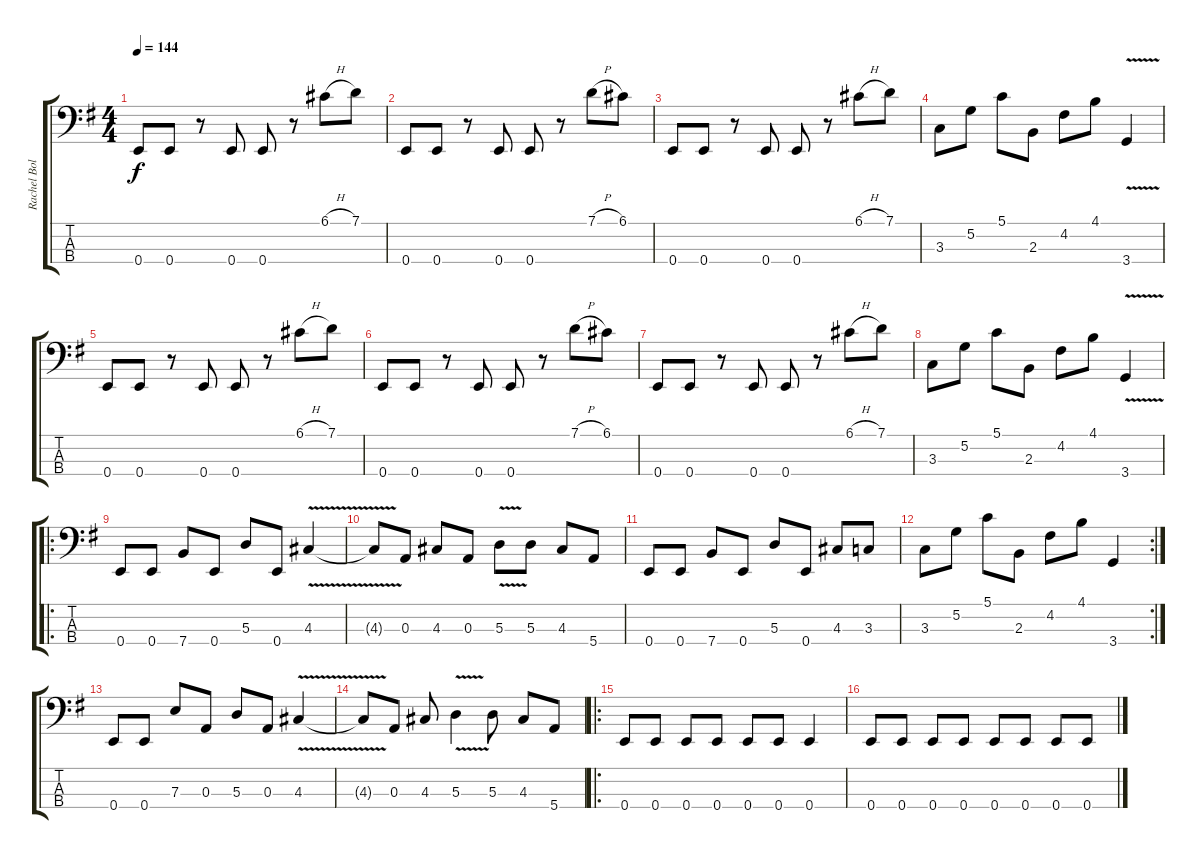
\track ("Rachel Bolan" "Rachel Bol") {instrument electricbassfinger}
\staff {score tabs}
\tuning (G2 D2 A1 E1) {hide}
\ts (4 4)
\tempo 144
\clef f4
\ks g
0.4.8{dy f instrument electricbassfinger} 0.4.8 r.8 0.4.8 0.4.8 r.8 6.1{h}.8 7.1.8 |
0.4.8 0.4.8 r.8 0.4.8 0.4.8 r.8 7.1{h}.8 6.1.8 |
0.4.8 0.4.8 r.8 0.4.8 0.4.8 r.8 6.1{h}.8 7.1.8 |
3.3.8 5.2.8 5.1.8 2.3.8 4.2.8 4.1.8 3.4{v}.4 |
0.4.8 0.4.8 r.8 0.4.8 0.4.8 r.8 6.1{h}.8 7.1.8 |
0.4.8 0.4.8 r.8 0.4.8 0.4.8 r.8 7.1{h}.8 6.1.8 |
0.4.8 0.4.8 r.8 0.4.8 0.4.8 r.8 6.1{h}.8 7.1.8 |
3.3.8 5.2.8 5.1.8 2.3.8 4.2.8 4.1.8 3.4{v}.4 |
\ro
0.4.8 0.4.8 7.4.8 0.4.8 5.3.8 0.4.8 4.3{v}.4 |
4.3{t}.8 0.3.8 4.3.8 0.3.8 5.3{v}.8 5.3.8 4.3.8 5.4.8 |
0.4.8 0.4.8 7.4.8 0.4.8 5.3.8 0.4.8 4.3.8 3.3.8 |
\rc 2
3.3.8 5.2.8 5.1.8 2.3.8 4.2.8 4.1.8 3.4.4 |
0.4.8 0.4.8 7.3.8 0.3.8 5.3.8 0.3.8 4.3{v}.4 |
4.3{t}.8 0.3.8 4.3.8 5.3{v}.4 5.3.8 4.3.8 5.4.8 |
\ro
0.4.8 0.4.8 0.4.8 0.4.8 0.4.8 0.4.8 0.4.4 |
0.4.8 0.4.8 0.4.8 0.4.8 0.4.8 0.4.8 0.4.8 0.4.8
